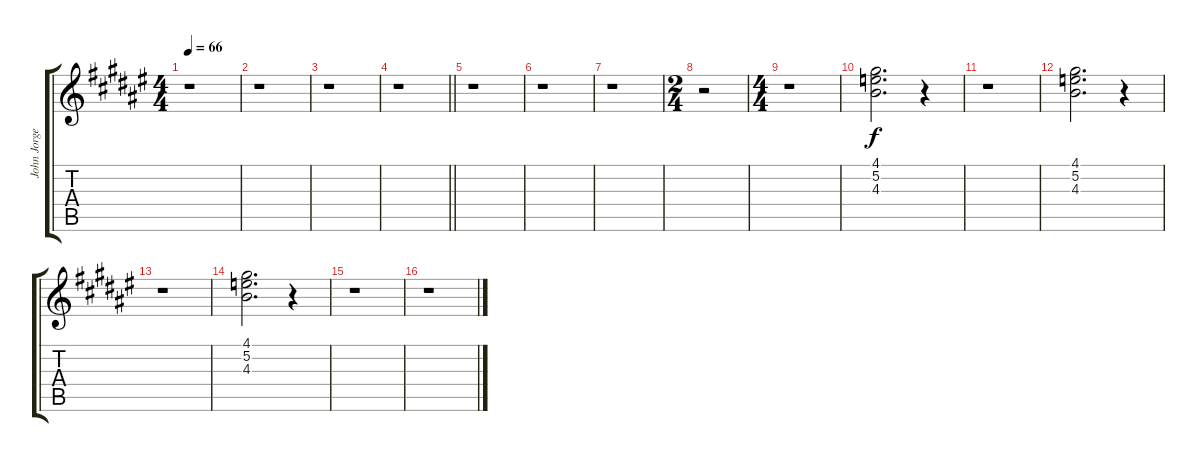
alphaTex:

\track ("John Jorgenson Gtr 1" "John Jorge") {instrument electricguitarclean}
\staff {score tabs}
\tuning (E4 B3 G3 D3 A2 E2) {hide}
\ts (4 4)
\tempo 66
\clef g2
\ks f#
r.1{dy f instrument electricguitarclean} |
r.1 |
r.1 |
\barLineRight lightlight
r.1 |
r.1 |
r.1 |
r.1 |
\ts (2 4)
r.2 |
\ts (4 4)
r.1 |
(4.1 5.2 4.3).2{d} r.4 |
r.1 |
(4.1 5.2 4.3).2{d} r.4 |
r.1 |
(4.1 5.2 4.3).2{d} r.4 |
r.1 |
r.1
